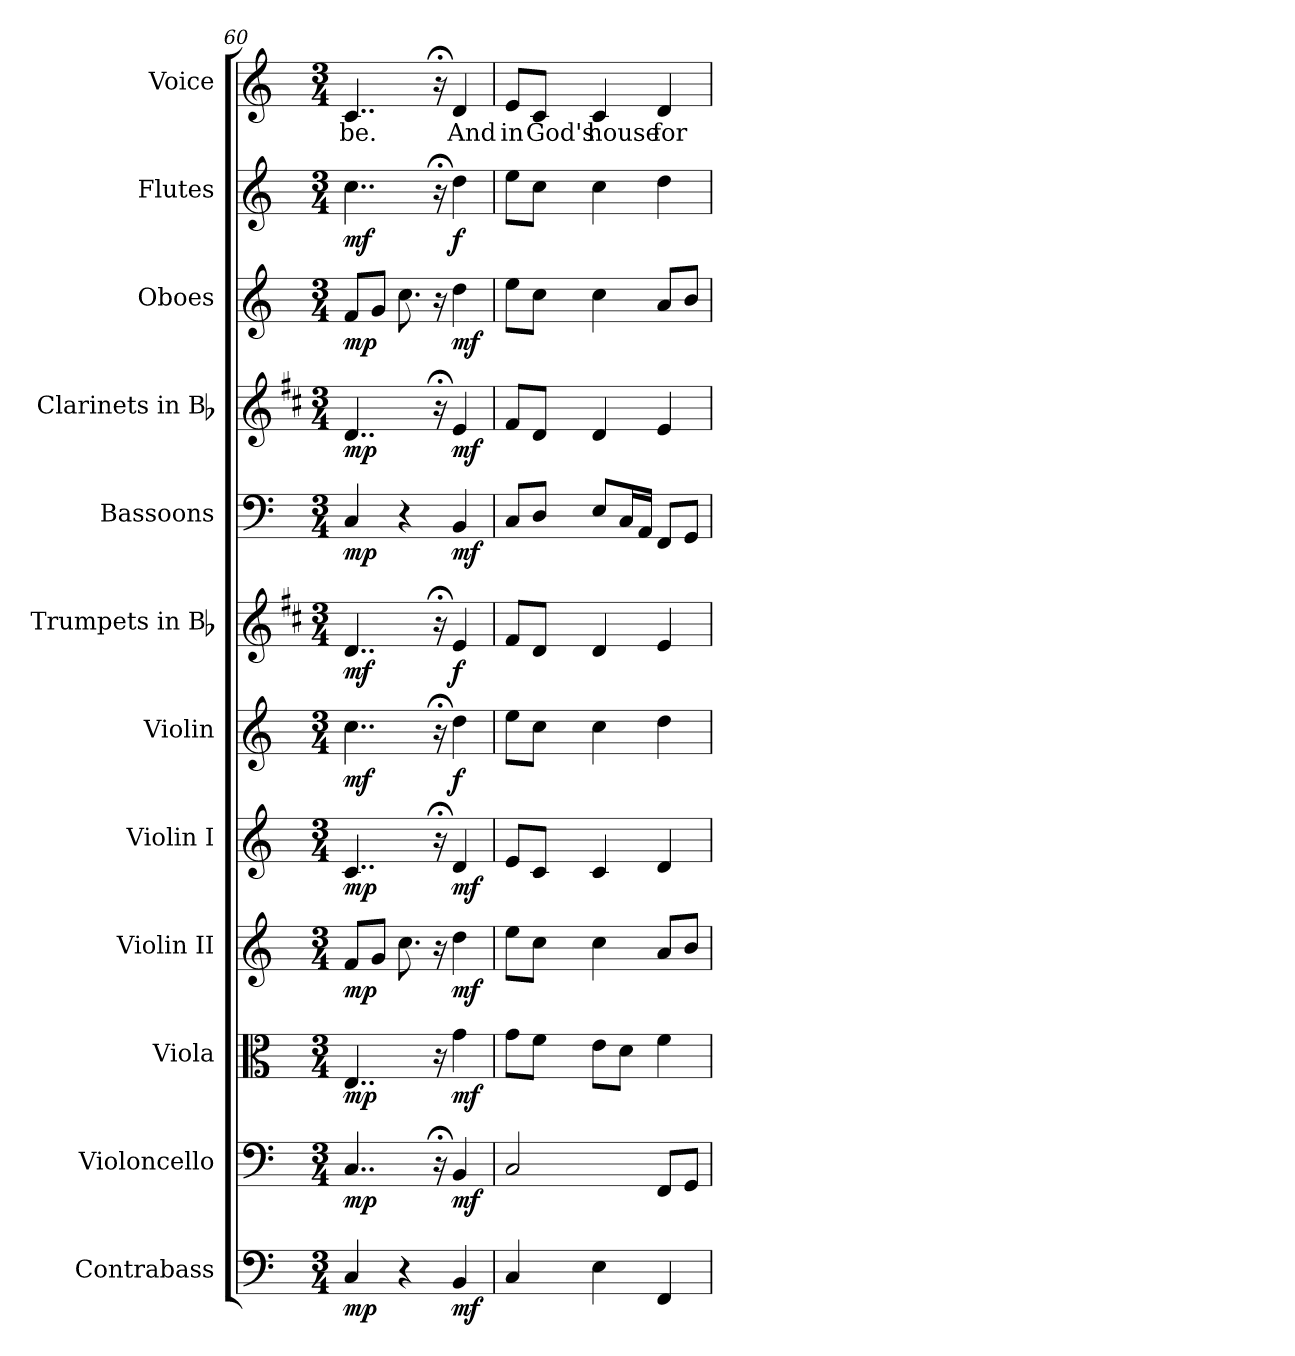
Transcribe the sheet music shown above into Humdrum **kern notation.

**kern	**dynam	**kern	**dynam	**kern	**dynam	**kern	**dynam	**kern	**dynam	**kern	**dynam	**kern	**dynam	**kern	**dynam	**kern	**dynam	**kern	**dynam	**kern	**dynam	**kern	**text
*part12	*part12	*part11	*part11	*part10	*part10	*part9	*part9	*part8	*part8	*part7	*part7	*part6	*part6	*part5	*part5	*part4	*part4	*part3	*part3	*part2	*part2	*part1	*part1
*staff12	*staff12	*staff11	*staff11	*staff10	*staff10	*staff9	*staff9	*staff8	*staff8	*staff7	*staff7	*staff6	*staff6	*staff5	*staff5	*staff4	*staff4	*staff3	*staff3	*staff2	*staff2	*staff1	*staff1
*I"Contrabass	*	*I"Violoncello	*	*I"Viola	*	*I"Violin II	*	*I"Violin I	*	*I"Violin	*	*I"Trumpets in Bb	*	*I"Bassoons	*	*I"Clarinets in Bb	*	*I"Oboes	*	*I"Flutes	*	*I"Voice	*
*I'Cb.	*	*I'Vc.	*	*I'Vla.	*	*I'Vln. II	*	*I'Vln. I	*	*I'Vln.	*	*I'Tpt.	*	*I'Bsn.	*	*I'Cl.	*	*I'Ob.	*	*I'Fl.	*	*I'Voice	*
*clefF4	*	*clefF4	*	*clefC3	*	*clefG2	*	*clefG2	*	*clefG2	*	*clefG2	*	*clefF4	*	*clefG2	*	*clefG2	*	*clefG2	*	*clefG2	*
*ITrd7c12	*	*	*	*	*	*	*	*	*	*	*	*ITrd1c2	*	*	*	*ITrd1c2	*	*	*	*	*	*	*
*k[]	*	*k[]	*	*k[]	*	*k[]	*	*k[]	*	*k[]	*	*k[]	*	*k[]	*	*k[]	*	*k[]	*	*k[]	*	*k[]	*
*C:	*	*C:	*	*C:	*	*C:	*	*C:	*	*C:	*	*C:	*	*C:	*	*C:	*	*C:	*	*C:	*	*C:	*
*M3/4	*	*M3/4	*	*M3/4	*	*M3/4	*	*M3/4	*	*M3/4	*	*M3/4	*	*M3/4	*	*M3/4	*	*M3/4	*	*M3/4	*	*M3/4	*
=60	=60	=60	=60	=60	=60	=60	=60	=60	=60	=60	=60	=60	=60	=60	=60	=60	=60	=60	=60	=60	=60	=60	=60
!	!	!	!	!	!	!	!	!	!	!	!	!	!	!	!	!	!	!	!	!	!	!	!LO:LY:b:color=#000000
4CCi/	mp	4..Ci/	mp	4..Ei/	mp	8fi/L	mp	4..ci/	mp	4..cci\	mf	4..ci/	mf	4Ci/	mp	4..ci/	mp	8fi/L	mp	4..cci\	mf	4..ci/	be.
.	.	.	.	.	.	8gi/J	.	.	.	.	.	.	.	.	.	.	.	8gi/J	.	.	.	.	.
4r	.	.	.	.	.	8.cci\	.	.	.	.	.	.	.	4r	.	.	.	8.cci\	.	.	.	.	.
.	.	16r;	.	16r	.	16r	.	16r;	.	16r;	.	16r;	.	.	.	16r;	.	16r	.	16r;	.	16r;	.
!	!	!	!	!	!	!	!	!	!	!	!	!	!	!	!	!	!	!	!	!	!	!	!LO:LY:b:color=#000000
4BBBi/	mf	4BBi/	mf	4gi\	mf	4ddi\	mf	4di/	mf	4ddi\	f	4di/	f	4BBi/	mf	4di/	mf	4ddi\	mf	4ddi\	f	4di/	And
=61	=61	=61	=61	=61	=61	=61	=61	=61	=61	=61	=61	=61	=61	=61	=61	=61	=61	=61	=61	=61	=61	=61	=61
!	!	!	!	!	!	!	!	!	!	!	!	!	!	!	!	!	!	!	!	!	!	!	!LO:LY:b:color=#000000
4CCi/	.	2Ci/	.	8gi\L	.	8eei\L	.	8ei/L	.	8eei\L	.	8ei/L	.	8Ci/L	.	8ei/L	.	8eei\L	.	8eei\L	.	8ei/L	in
!	!	!	!	!	!	!	!	!	!	!	!	!	!	!	!	!	!	!	!	!	!	!	!LO:LY:b:color=#000000
.	.	.	.	8fi\J	.	8cci\J	.	8ci/J	.	8cci\J	.	8ci/J	.	8Di/J	.	8ci/J	.	8cci\J	.	8cci\J	.	8ci/J	God's
!	!	!	!	!	!	!	!	!	!	!	!	!	!	!	!	!	!	!	!	!	!	!	!LO:LY:b:color=#000000
4EEi\	.	.	.	8ei\L	.	4cci\	.	4ci/	.	4cci\	.	4ci/	.	8Ei/L	.	4ci/	.	4cci\	.	4cci\	.	4ci/	house
.	.	.	.	8di\J	.	.	.	.	.	.	.	.	.	16Ci/L	.	.	.	.	.	.	.	.	.
.	.	.	.	.	.	.	.	.	.	.	.	.	.	16AAi/JJ	.	.	.	.	.	.	.	.	.
!	!	!	!	!	!	!	!	!	!	!	!	!	!	!	!	!	!	!	!	!	!	!	!LO:LY:b:color=#000000
4FFFi/	.	8FFi/L	.	4fi\	.	8ai/L	.	4di/	.	4ddi\	.	4di/	.	8FFi/L	.	4di/	.	8ai/L	.	4ddi\	.	4di/	for
.	.	8GGi/J	.	.	.	8bi/J	.	.	.	.	.	.	.	8GGi/J	.	.	.	8bi/J	.	.	.	.	.
=	=	=	=	=	=	=	=	=	=	=	=	=	=	=	=	=	=	=	=	=	=	=	=
*-	*-	*-	*-	*-	*-	*-	*-	*-	*-	*-	*-	*-	*-	*-	*-	*-	*-	*-	*-	*-	*-	*-	*-
